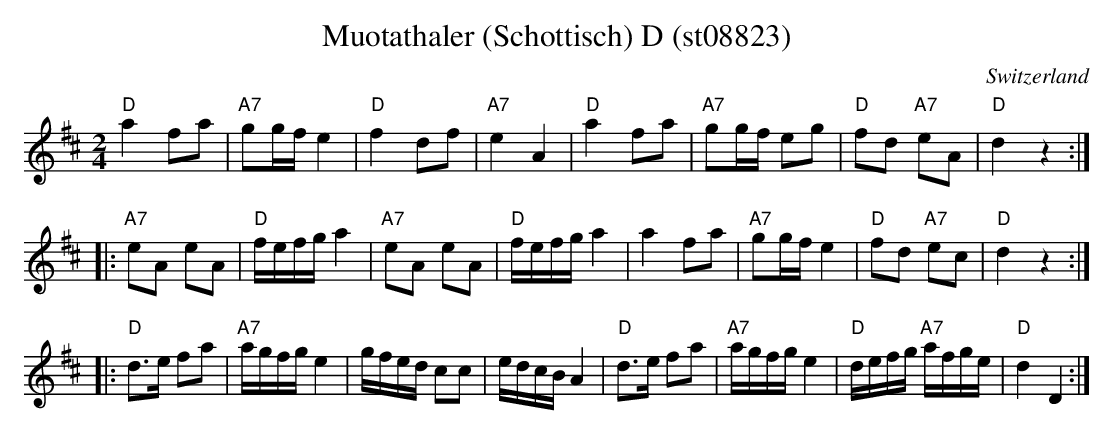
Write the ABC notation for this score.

X:1
T: Muotathaler (Schottisch) D (st08823)
O:Switzerland
M:2/4
L:1/8
K:D %%MIDI gchordon
"D"a2 fa | "A7"gg/f/ e2 | "D"f2 df | "A7"e2A2 | "D"a2 fa | "A7"gg/f/ eg | "D"fd "A7"eA | "D"d2z2 ::
"A7"eA eA | "D"f/e/f/g/ a2 | "A7"eA eA | "D"f/e/f/g/ a2 | a2 fa | "A7"gg/f/ e2 | "D"fd "A7"ec | "D"d2z2 ::
"D"d>e fa | "A7"a/g/f/g/ e2 | g/f/e/d/ cc | e/d/c/B/ A2 | "D"d>e fa | "A7"a/g/f/g/ e2 | "D"d/e/f/g/ "A7"a/f/g/e/ | "D"d2D2 :|
